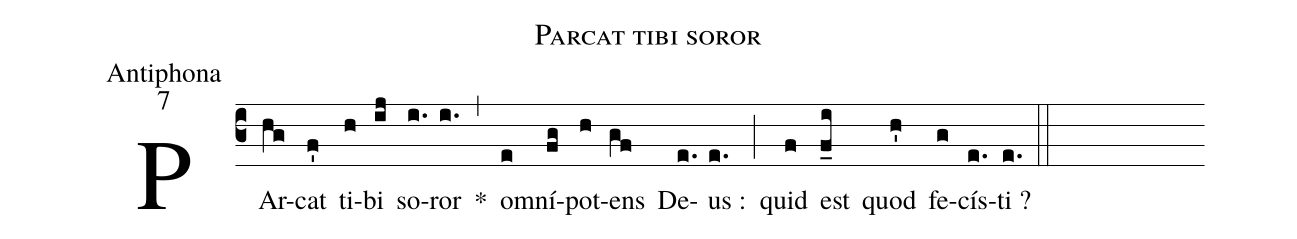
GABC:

name:Parcat tibi soror;
office-part:Antiphona;
mode:7;
%%
(c3)PAr(hg)cat(f') ti(h)bi(ij) so(i.)ror(i.) *(,) om(e)ní(fg)pot(h)ens(gf) De(e.)us :(e.) (;) quid(f) est(f_i) quod(h') fe(g)cís(e.)ti ?(e.) (::)
